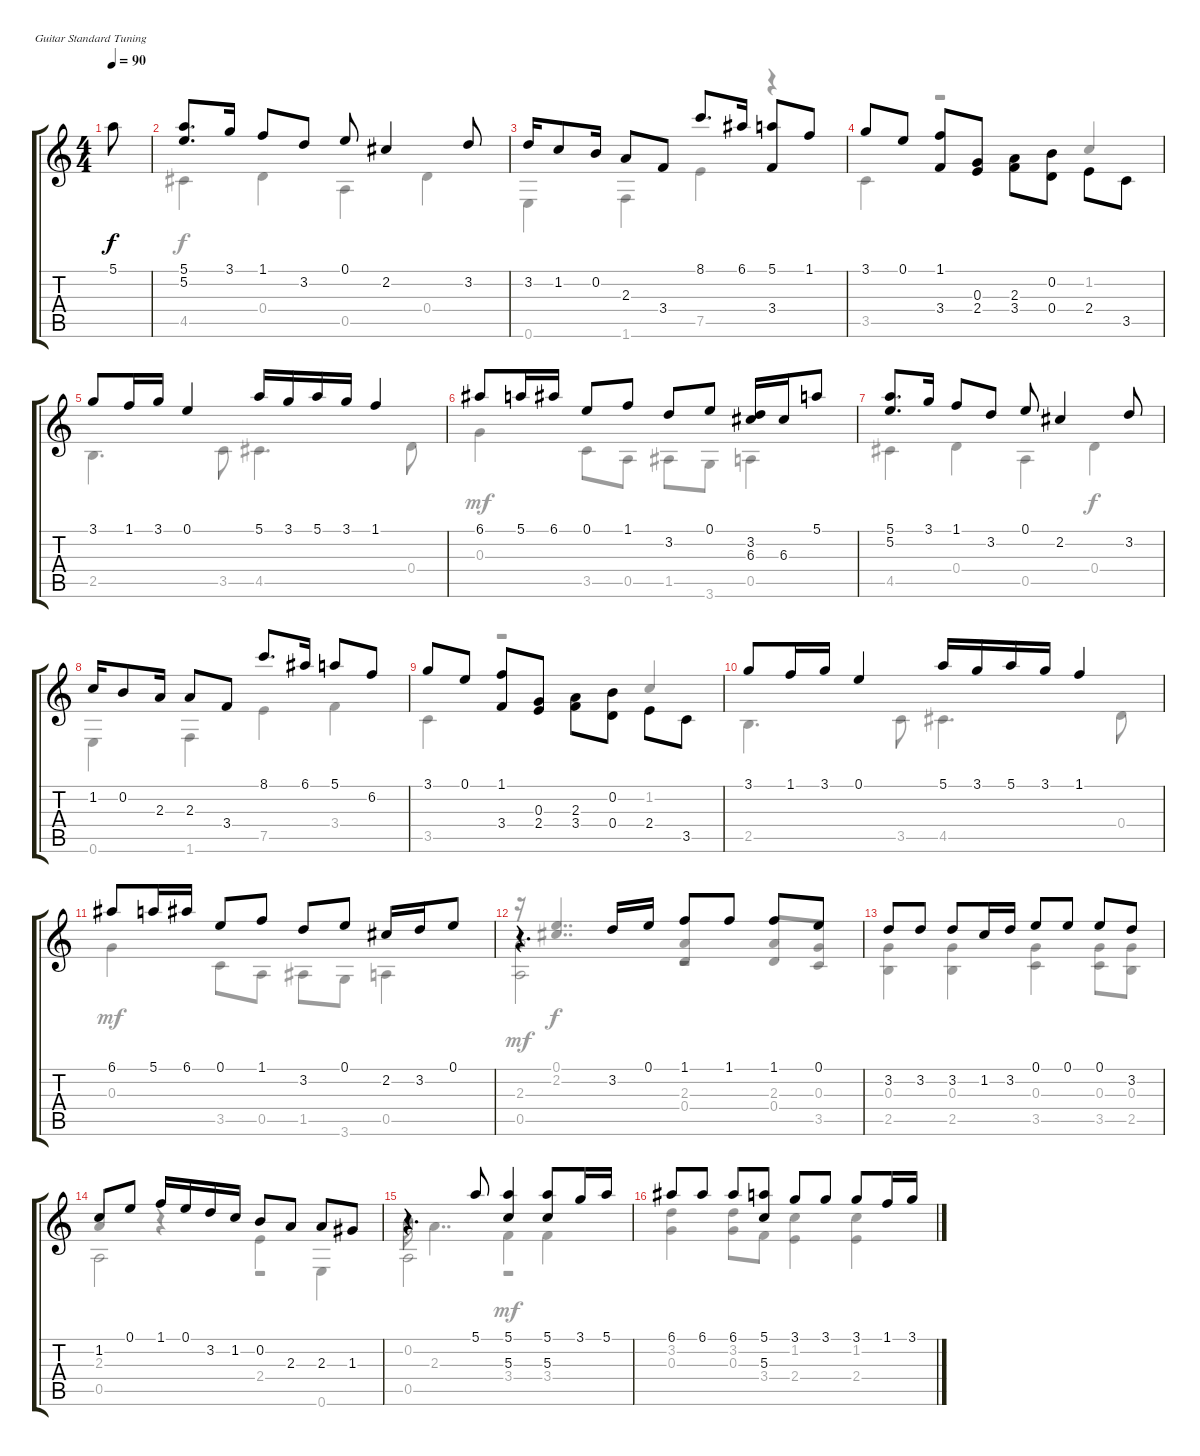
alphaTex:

\bracketExtendMode groupsimilarinstruments
\firstSystemTrackNameOrientation horizontal
\otherSystemsTrackNameOrientation horizontal
\track "" {instrument acousticguitarnylon}
\staff {score tabs}
\tuning (E4 B3 G3 D3 A2 E2)
\voice
\ts (4 4)
\ac
\tempo 90
\clef g2
\ks c
5.1.8{dy f instrument acousticguitarnylon} |
(5.2 5.1).8{d} 3.1.16 1.1.8 3.2.8 0.1.8 2.2.4 3.2.8 |
3.2.16 1.2.8 0.2.16 2.3.8 3.4.8 8.1.8{d} 6.1.16 (5.1 3.4).8 1.1.8 |
3.1.8 0.1.8 (3.4 1.1).8 (2.4 0.3).8 (3.4 2.3).8 (0.2 0.4).8 2.4.8{beam invert} 3.5.8 |
3.1.8 1.1.16 3.1.16 0.1.4 5.1.16 3.1.16 5.1.16 3.1.16 1.1.4 |
6.1.8 5.1.16 6.1.16 0.1.8 1.1.8 3.2.8 0.1.8 (3.2 6.3).16 6.3.16 5.1.8 |
(5.2 5.1).8{d} 3.1.16 1.1.8 3.2.8 0.1.8 2.2.4 3.2.8 |
1.2.16 0.2.8 2.3.16 2.3.8 3.4.8 8.1.8{d} 6.1.16 5.1.8 6.2.8 |
3.1.8 0.1.8 (3.4 1.1).8 (2.4 0.3).8 (3.4 2.3).8 (0.2 0.4).8 2.4.8{beam invert} 3.5.8 |
3.1.8 1.1.16 3.1.16 0.1.4 5.1.16 3.1.16 5.1.16 3.1.16 1.1.4 |
6.1.8 5.1.16 6.1.16 0.1.8 1.1.8 3.2.8 0.1.8 2.2.16 3.2.16 0.1.8 |
r.4{d} 3.2.16 0.1.16 1.1.8 1.1.8 1.1.8 0.1.8 |
3.2.8 3.2.8 3.2.8 1.2.16 3.2.16 0.1.8 0.1.8 0.1.8 3.2.8 |
1.2.8 0.1.8 1.1.16 0.1.16 3.2.16 1.2.16 0.2.8 2.3.8 2.3.8 1.3.8 |
r.4{d} 5.1.8 (5.1 5.3).4 (5.1 5.3).8 3.1.16 5.1.16 |
6.1.8 6.1.8 6.1.8 (5.1 5.3).8 3.1.8 3.1.8 3.1.8 1.1.16 3.1.16
\voice
\clef g2
\ottava regular
\simile none
\ks c
|
4.5.4 0.4.4 0.5.4 0.4.4{dy f} |
0.6.4 1.6.4 7.5.4 r.4 |
3.5.4 r.2 1.2.4{beam invert} |
2.5.4{d} 3.5.8 4.5.4{d} 0.4.8 |
0.3.4{dy mf} 3.5.8 0.5.8 1.5.8 3.6.8 0.5.4 |
4.5.4 0.4.4 0.5.4 0.4.4{dy f} |
0.6.4 1.6.4 7.5.4 3.4.4 |
3.5.4 r.2 1.2.4{beam invert} |
2.5.4{d} 3.5.8 4.5.4{d} 0.4.8 |
0.3.4{dy mf} 3.5.8 0.5.8 1.5.8 3.6.8 0.5.4 |
r.16 (2.2 0.1).4{dd dy f} (2.3 0.4).4{beam invert} (0.4 2.3).8{beam invert} (3.5 0.3).8 |
(0.3 2.5).4 (0.3 2.5).4 (0.3 3.5).4 (0.3 3.5).8 (0.3 2.5).8 |
2.3.4{beam invert} r.4 2.4.4 0.6.4 |
0.2.16 2.3.4{dd} 3.4.4{dy mf} 3.4.4 |
(0.3 3.2).4 (3.2 0.3).8 3.4.8 (1.2 2.4).4 (1.2 2.4).4
\voice
\clef g2
\ottava regular
\simile none
\ks c
|
|
|
|
|
|
|
|
|
|
|
(2.3 0.5).2 r.2 |
|
0.5.2 r.2 |
0.5.2 r.2 |
